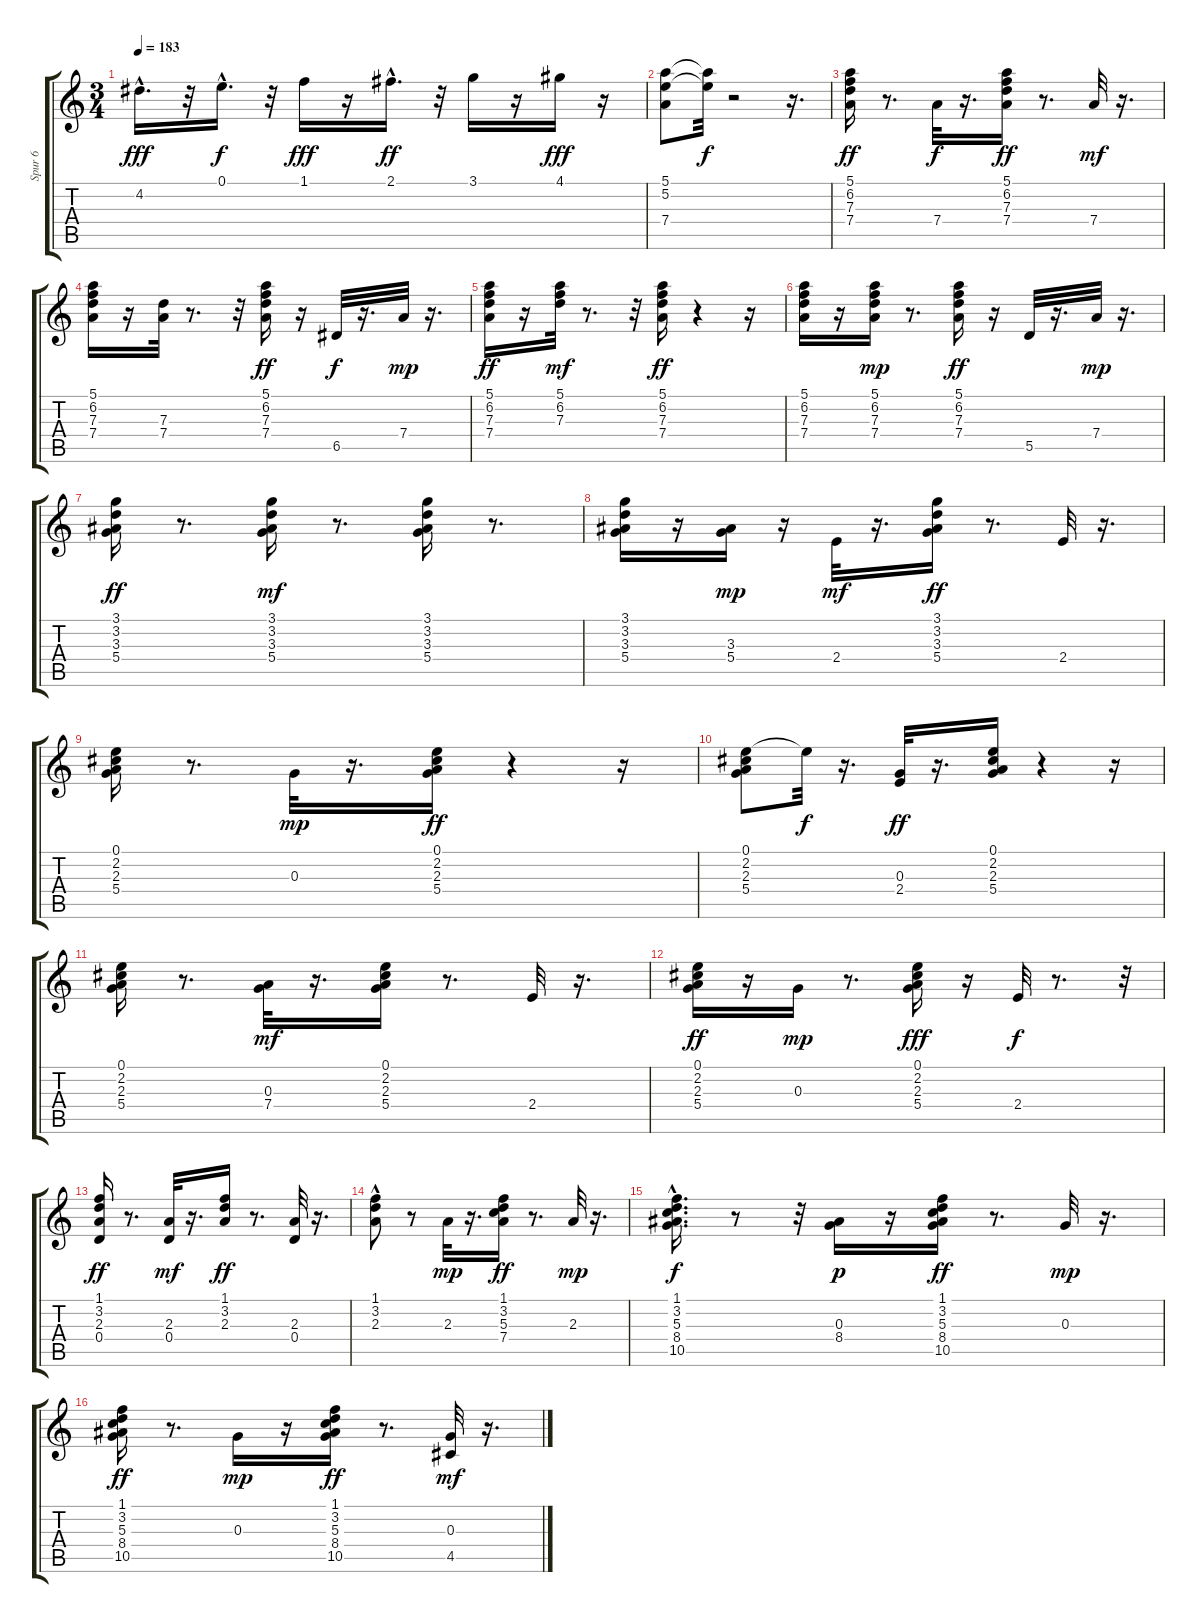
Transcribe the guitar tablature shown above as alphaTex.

\track ("Spur 6" "Spur 6") {instrument electricguitarjazz}
\staff {score tabs}
\tuning (E4 B3 G3 D3 A2 E2) {hide}
\ts (3 4)
\tempo 183
\clef g2
\ks c
4.2{hac}.16{d dy fff} r.32 0.1{hac}.16{d dy f} r.32 1.1.16{dy fff} r.16 2.1{hac}.16{d dy ff} r.32 3.1.16 r.16 4.1.16{dy fff} r.16 |
(5.1 5.2 7.4).8 (5.1{t} 5.2{t}).32{dy f} r.2 r.16{d} |
(5.1 6.2 7.3 7.4).16{dy ff} r.8{d} 7.4.32{dy f} r.16{d} (5.1 6.2 7.3 7.4).16{dy ff} r.8{d} 7.4.32{dy mf} r.16{d} |
(5.1 6.2 7.3 7.4).16 r.16 (7.3 7.4).32 r.8{d} r.32 (5.1 6.2 7.3 7.4).16{dy ff} r.16 6.5.32{dy f} r.16{d} 7.4.32{dy mp} r.16{d} |
(5.1 6.2 7.3 7.4).16{dy ff} r.16 (5.1 6.2 7.3).32{dy mf} r.8{d} r.32 (5.1 6.2 7.3 7.4).16{dy ff} r.4 r.16 |
(5.1 6.2 7.3 7.4).16 r.16 (5.1 6.2 7.3 7.4).16{dy mp} r.8{d} (5.1 6.2 7.3 7.4).16{dy ff} r.16 5.5.32 r.16{d} 7.4.32{dy mp} r.16{d} |
(3.1 3.2 3.3 5.4).16{dy ff} r.8{d} (3.1 3.2 3.3 5.4).16{dy mf} r.8{d} (3.1 3.2 3.3 5.4).16 r.8{d} |
(3.1 3.2 3.3 5.4).16 r.16 (3.3 5.4).16{dy mp} r.16 2.4.32{dy mf} r.16{d} (3.1 3.2 3.3 5.4).16{dy ff} r.8{d} 2.4.32 r.16{d} |
(0.1 2.2 2.3 5.4).16 r.8{d} 0.3.32{dy mp} r.16{d} (0.1 2.2 2.3 5.4).16{dy ff} r.4 r.16 |
(0.1 2.2 2.3 5.4).8 0.1{t}.32{dy f} r.16{d} (0.3 2.4).32{dy ff} r.16{d} (0.1 2.2 2.3 5.4).16 r.4 r.16 |
(0.1 2.2 2.3 5.4).16 r.8{d} (0.3 7.4).32{dy mf} r.16{d} (0.1 2.2 2.3 5.4).16 r.8{d} 2.4.32 r.16{d} |
(0.1 2.2 2.3 5.4).16{dy ff} r.16 0.3.16{dy mp} r.8{d} (0.1 2.2 2.3 5.4).16{dy fff} r.16 2.4.32{dy f} r.8{d} r.32 |
(1.1 3.2 2.3 0.4).16{dy ff} r.8{d} (2.3 0.4).32{dy mf} r.16{d} (1.1 3.2 2.3).16{dy ff} r.8{d} (2.3 0.4).32 r.16{d} |
(1.1 3.2 2.3{hac}).8 r.8 2.3.32{dy mp} r.16{d} (1.1 3.2 5.3 7.4).16{dy ff} r.8{d} 2.3.32{dy mp} r.16{d} |
(1.1 3.2 5.3 8.4{hac} 10.5).16{d dy f} r.8 r.32 (0.3 8.4).16{dy p} r.16 (1.1 3.2 5.3 8.4 10.5).16{dy ff} r.8{d} 0.3.32{dy mp} r.16{d} |
(1.1 3.2 5.3 8.4 10.5).16{dy ff} r.8{d} 0.3.16{dy mp} r.16 (1.1 3.2 5.3 8.4 10.5).16{dy ff} r.8{d} (0.3 4.5).32{dy mf} r.16{d}
